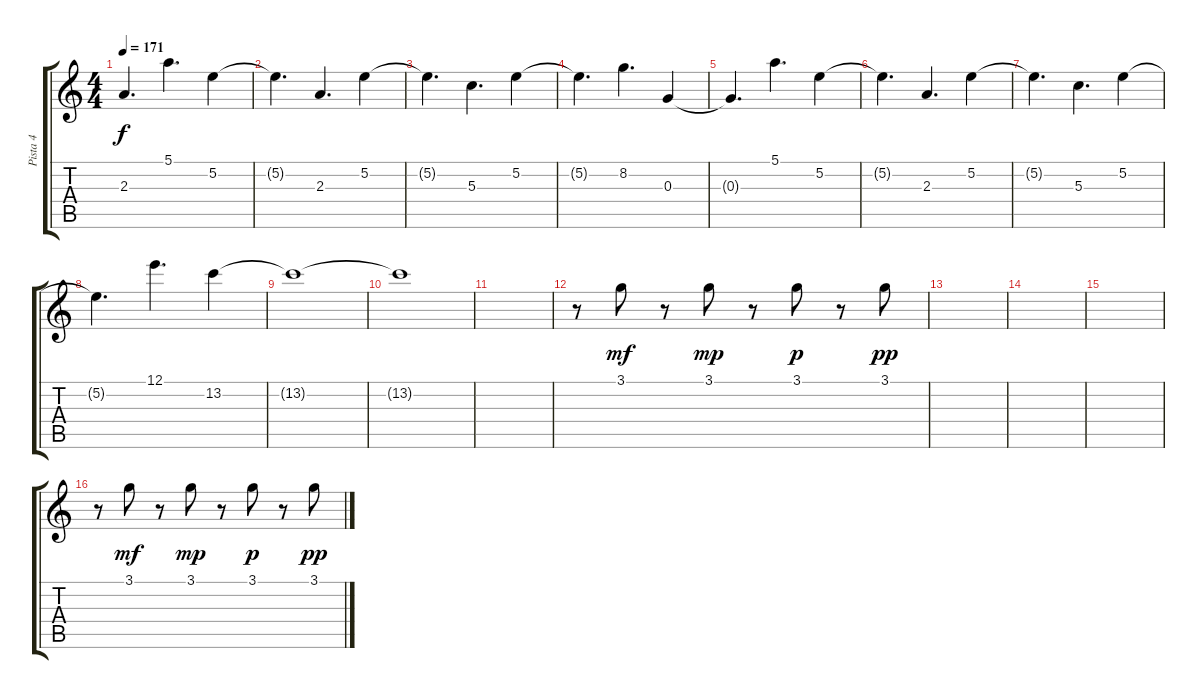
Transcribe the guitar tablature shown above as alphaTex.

\track ("Pista 4" "Pista 4") {instrument distortionguitar}
\staff {score tabs}
\tuning (E4 B3 G3 D3 A2 E2) {hide}
\ts (4 4)
\tempo 171
\clef g2
\ks c
2.3.4{d dy f} 5.1.4{d} 5.2.4 |
5.2{t}.4{d} 2.3.4{d} 5.2.4 |
5.2{t}.4{d} 5.3.4{d} 5.2.4 |
5.2{t}.4{d} 8.2.4{d} 0.3.4 |
0.3{t}.4{d} 5.1.4{d} 5.2.4 |
5.2{t}.4{d} 2.3.4{d} 5.2.4 |
5.2{t}.4{d} 5.3.4{d} 5.2.4 |
5.2{t}.4{d} 12.1.4{d} 13.2.4 |
13.2{t}.1{volume 0} |
13.2{t}.1 |
|
r.8{volume 12} 3.1.8{dy mf} r.8 3.1.8{dy mp} r.8 3.1.8{dy p} r.8 3.1.8{dy pp} |
|
|
|
r.8 3.1.8{dy mf} r.8 3.1.8{dy mp} r.8 3.1.8{dy p} r.8 3.1.8{dy pp}
